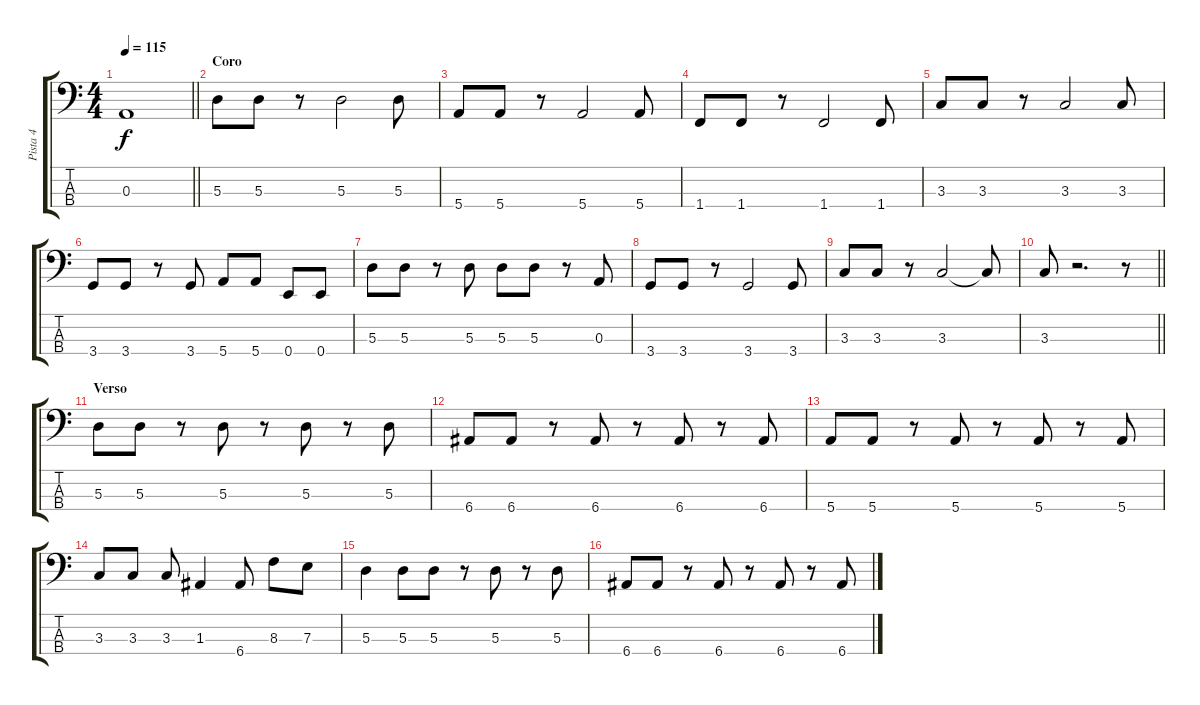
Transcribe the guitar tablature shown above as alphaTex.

\track ("Pista 4" "Pista 4") {instrument electricbassfinger}
\staff {score tabs}
\tuning (G2 D2 A1 E1) {hide}
\ts (4 4)
\tempo 115
\clef f4
\barLineRight lightlight
\ks c
0.3.1{dy f} |
\section ("" "Coro")
5.3.8 5.3.8 r.8 5.3.2 5.3.8 |
5.4.8 5.4.8 r.8 5.4.2 5.4.8 |
1.4.8 1.4.8 r.8 1.4.2 1.4.8 |
3.3.8 3.3.8 r.8 3.3.2 3.3.8 |
3.4.8 3.4.8 r.8 3.4.8 5.4.8 5.4.8 0.4.8 0.4.8 |
5.3.8 5.3.8 r.8 5.3.8 5.3.8 5.3.8 r.8 0.3.8 |
3.4.8 3.4.8 r.8 3.4.2 3.4.8 |
3.3.8 3.3.8 r.8 3.3.2 3.3{t}.8 |
\barLineRight lightlight
3.3.8 r.2{d} r.8 |
\section ("" "Verso")
5.3.8 5.3.8 r.8 5.3.8 r.8 5.3.8 r.8 5.3.8 |
6.4.8 6.4.8 r.8 6.4.8 r.8 6.4.8 r.8 6.4.8 |
5.4.8 5.4.8 r.8 5.4.8 r.8 5.4.8 r.8 5.4.8 |
3.3.8 3.3.8 3.3.8 1.3.4 6.4.8 8.3.8 7.3.8 |
5.3.4 5.3.8 5.3.8 r.8 5.3.8 r.8 5.3.8 |
6.4.8 6.4.8 r.8 6.4.8 r.8 6.4.8 r.8 6.4.8
